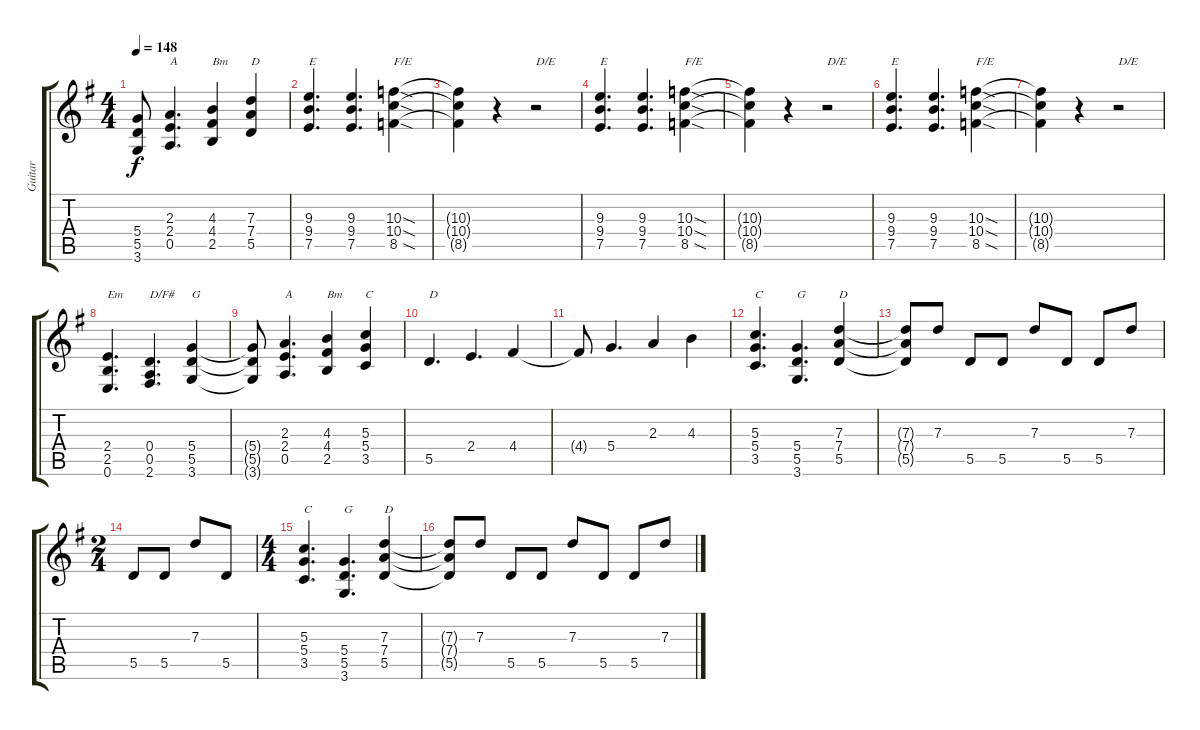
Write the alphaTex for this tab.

\track ("Guitar" "Guitar") {instrument overdrivenguitar}
\staff {score tabs}
\tuning (E4 B3 G3 D3 A2 E2) {hide}
\ts (4 4)
\tempo 148
\clef g2
\ks eminor
(5.4{t} 5.5{t} 3.6{t}).8{dy f} (2.3 2.4 0.5).4{d txt "A"} (4.3 4.4 2.5).4{txt "Bm"} (7.3 7.4 5.5).4{txt "D"} |
(9.3 9.4 7.5).4{d txt "E"} (9.3 9.4 7.5).4{d} (10.3{sod} 10.4{sod} 8.5{sod}).4{txt "F/E"} |
(10.3{t} 10.4{t} 8.5{t}).4 r.4 r.2{txt "D/E"} |
(9.3 9.4 7.5).4{d txt "E"} (9.3 9.4 7.5).4{d} (10.3{sod} 10.4{sod} 8.5{sod}).4{txt "F/E"} |
(10.3{t} 10.4{t} 8.5{t}).4 r.4 r.2{txt "D/E"} |
(9.3 9.4 7.5).4{d txt "E"} (9.3 9.4 7.5).4{d} (10.3{sod} 10.4{sod} 8.5{sod}).4{txt "F/E"} |
(10.3{t} 10.4{t} 8.5{t}).4 r.4 r.2{txt "D/E"} |
(2.4 2.5 0.6).4{d txt "Em"} (0.4 0.5 2.6).4{d txt "D/F#"} (5.4 5.5 3.6).4{txt "G"} |
(5.4{t} 5.5{t} 3.6{t}).8 (2.3 2.4 0.5).4{d txt "A"} (4.3 4.4 2.5).4{txt "Bm"} (5.3 5.4 3.5).4{txt "C"} |
5.5.4{d txt "D"} 2.4.4{d} 4.4.4 |
4.4{t}.8 5.4.4{d} 2.3.4 4.3.4 |
(5.3 5.4 3.5).4{d txt "C"} (5.4 5.5 3.6).4{d txt "G"} (7.3 7.4 5.5).4{txt "D"} |
(7.3{t} 7.4{t} 5.5{t}).8 7.3.8 5.5.8 5.5.8 7.3.8 5.5.8 5.5.8 7.3.8 |
\ts (2 4)
5.5.8 5.5.8 7.3.8 5.5.8 |
\ts (4 4)
(5.3 5.4 3.5).4{d txt "C"} (5.4 5.5 3.6).4{d txt "G"} (7.3 7.4 5.5).4{txt "D"} |
(7.3{t} 7.4{t} 5.5{t}).8 7.3.8 5.5.8 5.5.8 7.3.8 5.5.8 5.5.8 7.3.8
